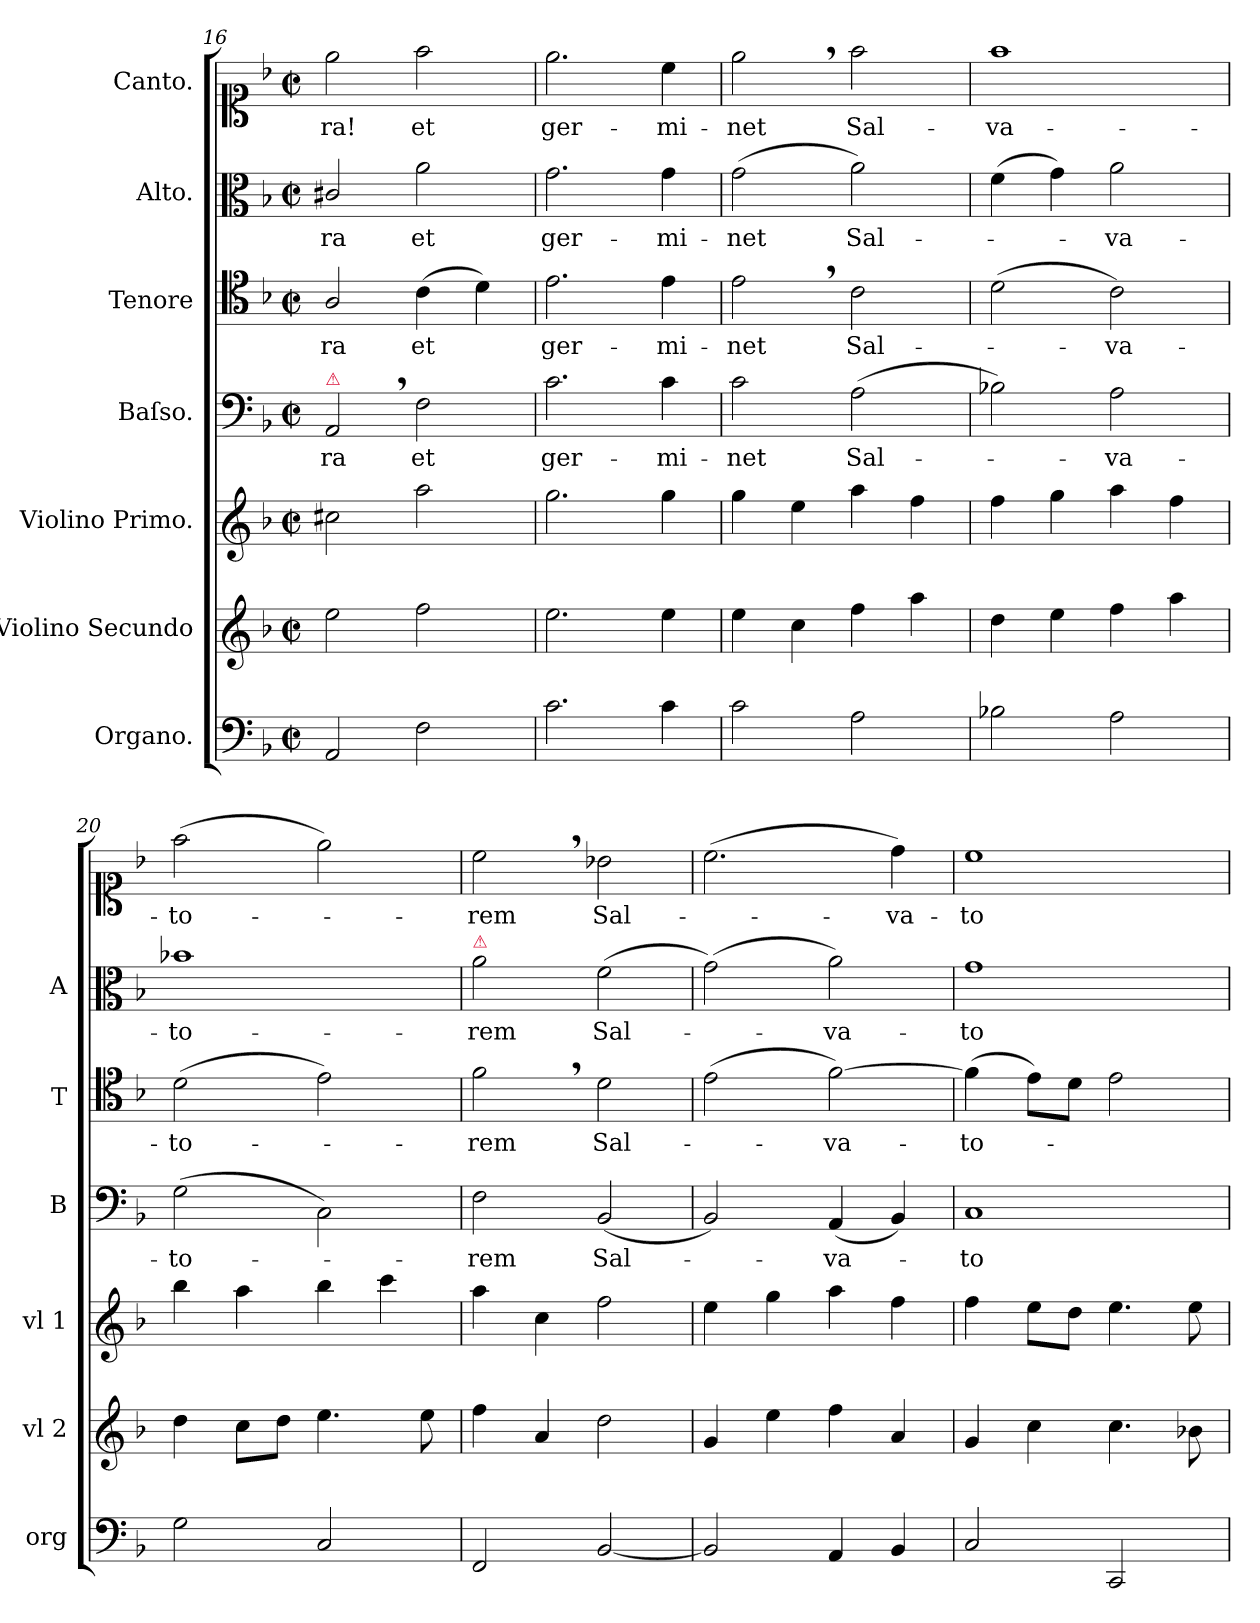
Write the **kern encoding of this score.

**kern	**kern	**kern	**kern	**text	**kern	**text	**kern	**text	**kern	**text
*part7	*part6	*part5	*part4	*part4	*part3	*part3	*part2	*part2	*part1	*part1
*staff7	*staff6	*staff5	*staff4	*staff4	*staff3	*staff3	*staff2	*staff2	*staff1	*staff1
*I"Organo.	*I"Violino Secundo	*I"Violino Primo.	*I"Baſso.	*	*I"Tenore	*	*I"Alto.	*	*I"Canto.	*
*I'org	*I'vl 2	*I'vl 1	*I'B	*	*I'T	*	*I'A	*	*	*
*clefF4	*clefG2	*clefG2	*clefF4	*	*clefC4	*	*clefC3	*	*clefC1	*
*k[b-]	*k[b-]	*k[b-]	*k[b-]	*	*k[b-]	*	*k[b-]	*	*k[b-]	*
*M2/2	*M2/2	*M2/2	*M2/2	*	*M2/2	*	*M2/2	*	*M2/2	*
*met(c|)	*met(c|)	*met(c|)	*met(c|)	*	*met(c|)	*	*met(c|)	*	*met(c|)	*
=16	=16	=16	=16	=16	=16	=16	=16	=16	=16	=16
!	!	!	!LO:TX:a:color=crimson:t=⚠	!	!	!	!	!	!	!
2AA/	2ee\	2cc#X\	2AA,/	-ra	2A/	-ra	2c#X/	-ra	2ee\	-ra!
2F\	2ff\	2aa\	2F\	et	(4c\	et	2a\	et	2ff\	et
.	.	.	.	.	4d\)	.	.	.	.	.
=17	=17	=17	=17	=17	=17	=17	=17	=17	=17	=17
2.c\	2.ee\	2.gg\	2.c\	ger-	2.e\	ger-	2.g\	ger-	2.ee\	ger-
4c\	4ee\	4gg\	4c\	-mi-	4e\	-mi-	4g\	-mi-	4cc\	-mi-
=18	=18	=18	=18	=18	=18	=18	=18	=18	=18	=18
2c\	4ee\	4gg\	2c\	-net	2e,\	-net	(2g\	-net	2ee,\	-net
.	4cc\	4ee\	.	.	.	.	.	.	.	.
2A\	4ff\	4aa\	(2A\	Sal-	2c\	Sal-	2a\)	Sal-	2ff\	Sal-
.	4aa\	4ff\	.	.	.	.	.	.	.	.
=19	=19	=19	=19	=19	=19	=19	=19	=19	=19	=19
2B-X\	4dd\	4ff\	2B-X\)	.	(2d\	.	(4f\	.	1ff\	-va-
.	4ee\	4gg\	.	.	.	.	4g\)	.	.	.
2A\	4ff\	4aa\	2A\	-va-	2c\)	-va-	2a\	-va-	.	.
.	4aa\	4ff\	.	.	.	.	.	.	.	.
=20	=20	=20	=20	=20	=20	=20	=20	=20	=20	=20
2G\	4dd\	4bb-\	(2G\	-to-	(2d\	-to-	1b-X\	-to-	(2ff\	-to-
.	8cc\L	4aa\	.	.	.	.	.	.	.	.
.	8dd\J	.	.	.	.	.	.	.	.	.
2C/	4.ee\	4bb-\	2C\)	.	2e\)	.	.	.	2ee\)	.
.	.	4ccc\	.	.	.	.	.	.	.	.
.	8ee\	.	.	.	.	.	.	.	.	.
=21	=21	=21	=21	=21	=21	=21	=21	=21	=21	=21
!	!	!	!	!	!	!	!LO:TX:a:color=crimson:t=⚠	!	!	!
2FF/	4ff\	4aa\	2F\	-rem	2f,\	-rem	2a\	-rem	2cc,\	-rem
.	4a/	4cc\	.	.	.	.	.	.	.	.
[2BB-/	2dd\	2ff\	(2BB-/	Sal-	2d\	Sal-	(2f\	Sal-	2b-X\	Sal-
=22	=22	=22	=22	=22	=22	=22	=22	=22	=22	=22
2BB-/]	4g/	4ee\	2BB-/)	.	(2e\	.	(2g\)	.	(2.cc\	.
.	4ee\	4gg\	.	.	.	.	.	.	.	.
4AA/	4ff\	4aa\	(4AA/	-va-	[2f\)	-va-	2a\)	-va-	.	.
4BB-/	4a/	4ff\	4BB-/)	.	.	.	.	.	4dd\)	-va-
=23	=23	=23	=23	=23	=23	=23	=23	=23	=23	=23
2C/	4g/	4ff\	1C/	-to-	(4f\]	-to-	1g\	-to-	1cc\	-to-
.	4cc\	8ee\L	.	.	8e\L)	.	.	.	.	.
.	.	8dd\J	.	.	8d\J	.	.	.	.	.
2CC/	4.cc\	4.ee\	.	.	2e\	.	.	.	.	.
.	8b-X\	8ee\	.	.	.	.	.	.	.	.
=	=	=	=	=	=	=	=	=	=	=
*-	*-	*-	*-	*-	*-	*-	*-	*-	*-	*-
